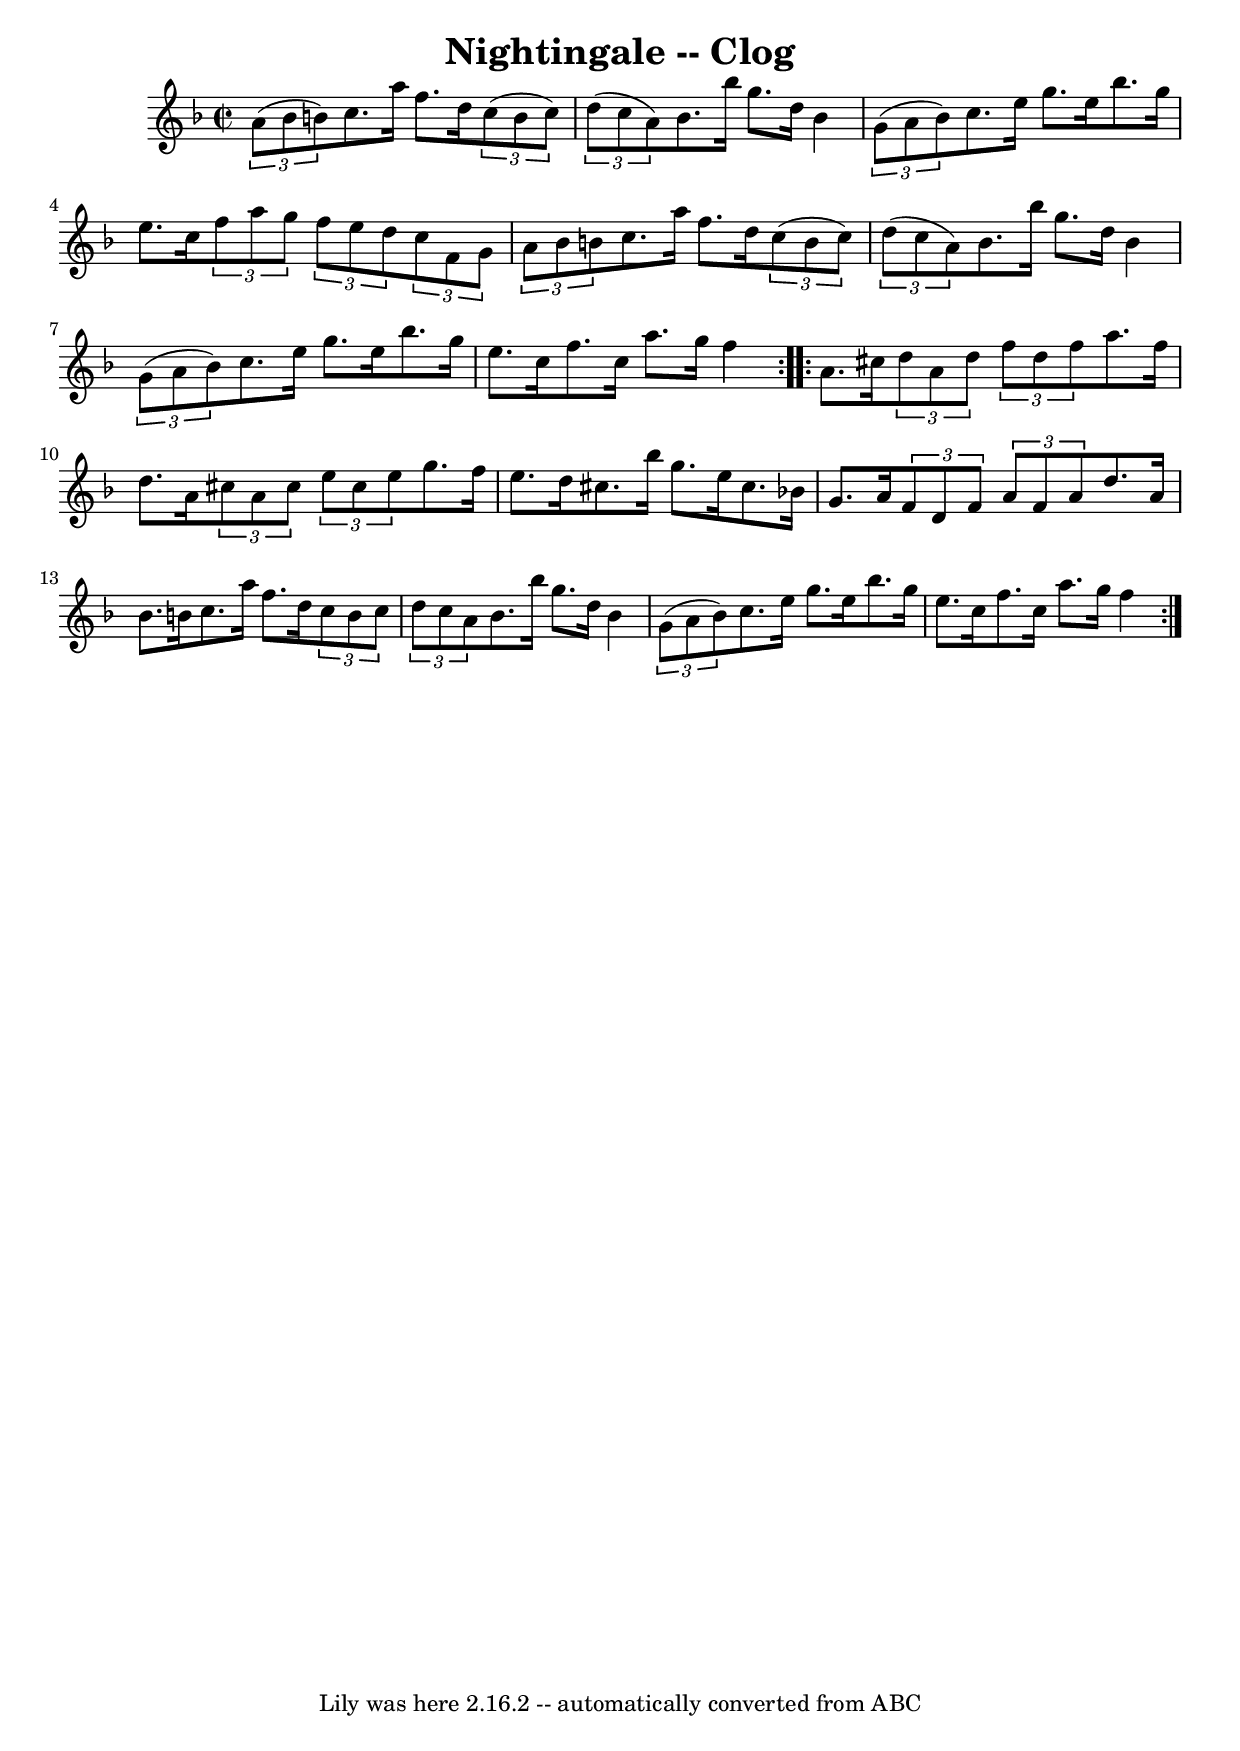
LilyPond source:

\version "2.7.40"
\include "Mammoth.ily"
\header {
	book = "Ryan's Mammoth Collection"
	crossRefNumber = "1"
	footnotes = ""
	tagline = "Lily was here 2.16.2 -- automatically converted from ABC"
	title = "Nightingale -- Clog"
}
voicedefault =  {
\set Score.defaultBarType = "empty"

\repeat volta 2 {
\override Staff.TimeSignature #'style = #'C
 \time 2/2 \key f \major   \times 2/3 { a'8 (bes'8 b'8) } |
   
 c''8. a''16 f''8. d''16    \times 2/3 { c''8 (b'8 c''8) } 
  \times 2/3 { d''8 (c''8 a'8) } |
 bes'8. bes''16    
g''8. d''16 bes'4    \times 2/3 { g'8 (a'8 bes'8) } |
   
 c''8. e''16 g''8. e''16 bes''8. g''16 e''8. c''16  
|
 \times 2/3 { f''8 a''8 g''8  } \times 2/3 { f''8 e''8    
d''8  } \times 2/3 { c''8 f'8 g'8  } \times 2/3 { a'8 bes'8 b'8 
 } |
 c''8. a''16 f''8. d''16    \times 2/3 { c''8 (b'8 
 c''8) }   \times 2/3 { d''8 (c''8 a'8) } |
 bes'8.    
bes''16 g''8. d''16 bes'4    \times 2/3 { g'8 (a'8 bes'8) } 
|
 c''8. e''16 g''8. e''16 bes''8. g''16 e''8.    
c''16  |
 f''8. c''16 a''8. g''16 f''4  }     
\repeat volta 2 { a'8. cis''16  |
 \times 2/3 { d''8 a'8    
d''8  } \times 2/3 { f''8 d''8 f''8  } a''8. f''16 d''8.    
a'16  |
 \times 2/3 { cis''8 a'8 cis''8  } \times 2/3 { e''8    
cis''8 e''8  } g''8. f''16 e''8. d''16  |
 cis''8.    
bes''16 g''8. e''16 cis''8. bes'!16 g'8. a'16  |
     
\times 2/3 { f'8 d'8 f'8  } \times 2/3 { a'8 f'8 a'8  } d''8. 
 a'16 bes'8. b'16  |
 c''8. a''16 f''8. d''16    
\times 2/3 { c''8 b'8 c''8  } \times 2/3 { d''8 c''8 a'8  } 
|
 bes'8. bes''16 g''8. d''16 bes'4    \times 2/3 { g'8 (
 a'8 bes'8) } |
 c''8. e''16 g''8. e''16 bes''8.   
 g''16 e''8. c''16  |
 f''8. c''16 a''8. g''16 f''4  
}   
}

\score{
    <<

	\context Staff="default"
	{
	    \voicedefault 
	}

    >>
	\layout {
	}
	\midi {}
}
